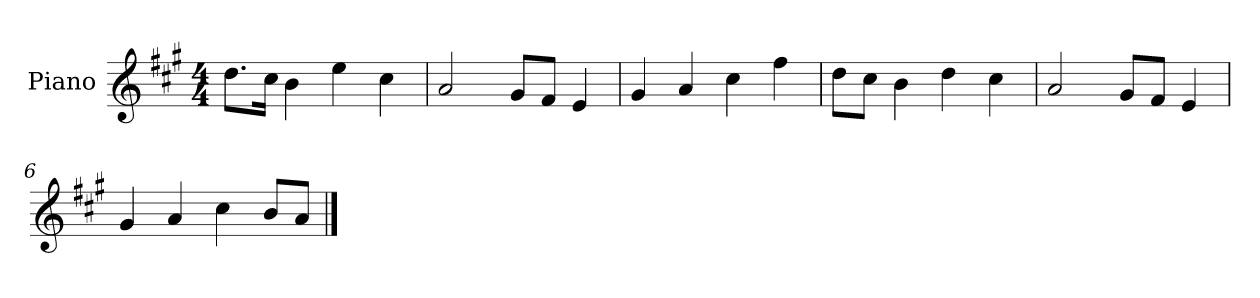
**kern
*part1
*staff1
*I"Piano
*I'P-no
*clefG2
*k[f#c#g#]
*M4/4
*MM90
=1
8.dd\L
16cc#\Jk
4b\
4ee\
4cc#\
=2
2a/
8g#/L
8f#/J
4e/
=3
4g#/
4a/
4cc#\
4ff#\
=4
8dd\L
8cc#\J
4b\
4dd\
4cc#\
=5
2a/
8g#/L
8f#/J
4e/
=6
4g#/
4a/
4cc#\
8b/L
8a/J
==
*-
